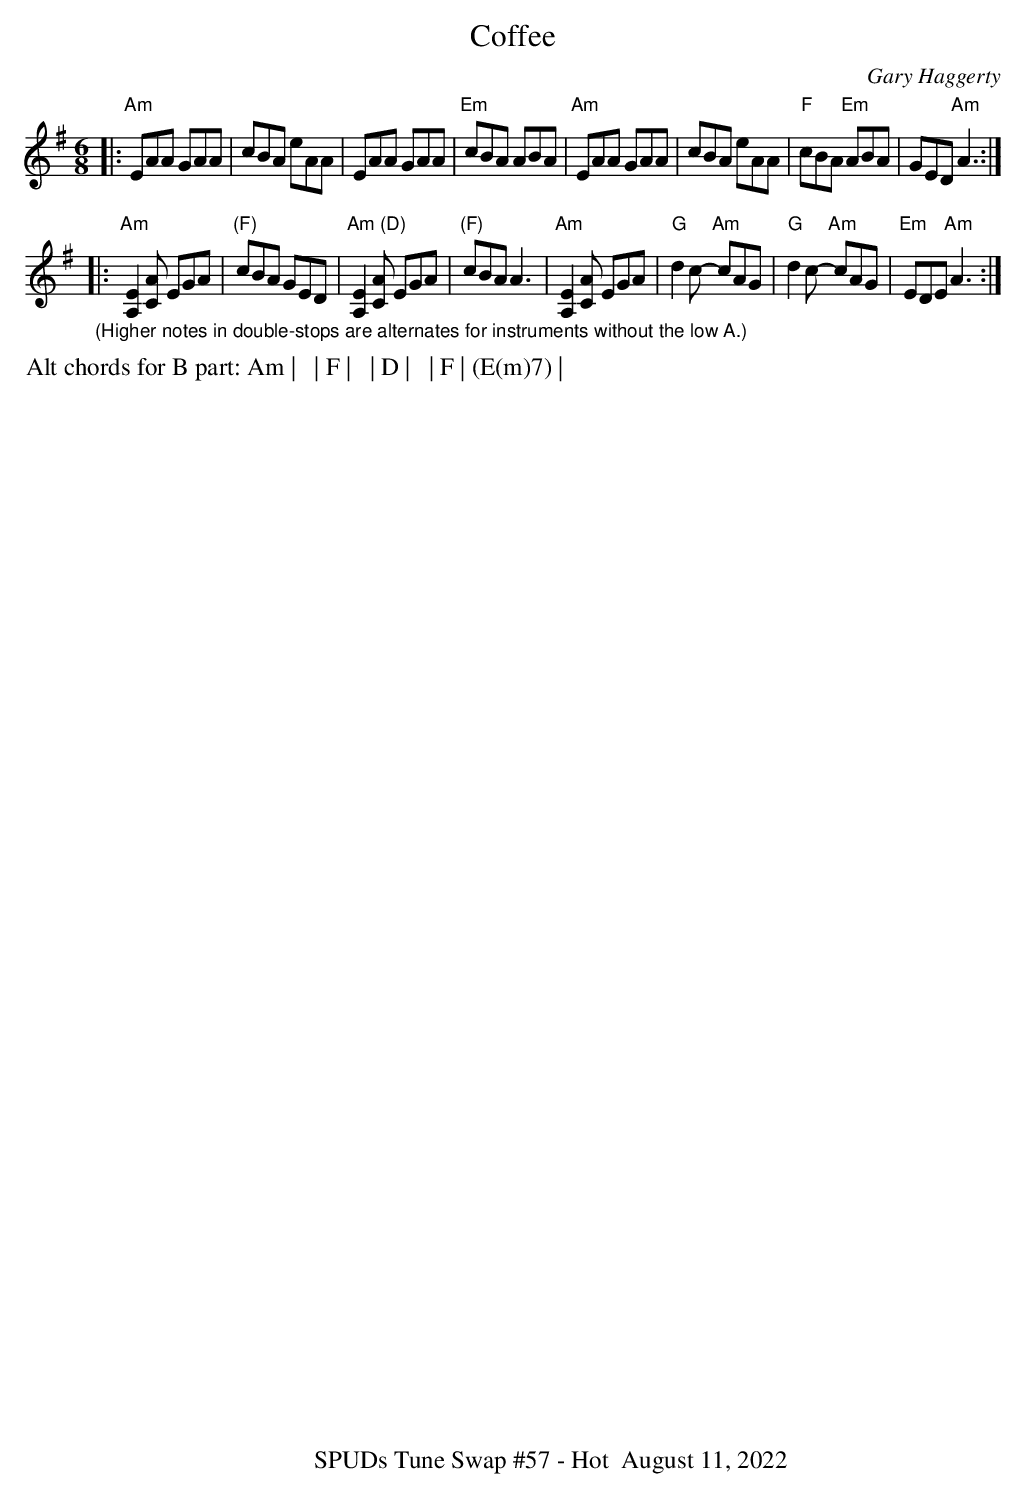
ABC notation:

X:1
T: Coffee
M: 6/8
L: 1/8
C: Gary Haggerty
K: Ador
|:"Am"EAA GAA | cBA eAA | EAA GAA | "Em"cBA ABA \
| "Am"EAA GAA | cBA eAA | "F"cBA "Em"ABA | GED "Am"A3 :|
"_(Higher notes in double-stops are alternates for instruments without the low A.)"|:"Am"[E2A,2][AC] EGA | "(F)" cBA GED | "Am (D)"[E2A,2][AC] EGA | "(F)"cBA A3 \
| "Am"[E2A,2][AC] EGA | "G"d2 c- "Am"cAG | "G"d2 c- "Am"cAG | "Em"EDE "Am"A3 :|
